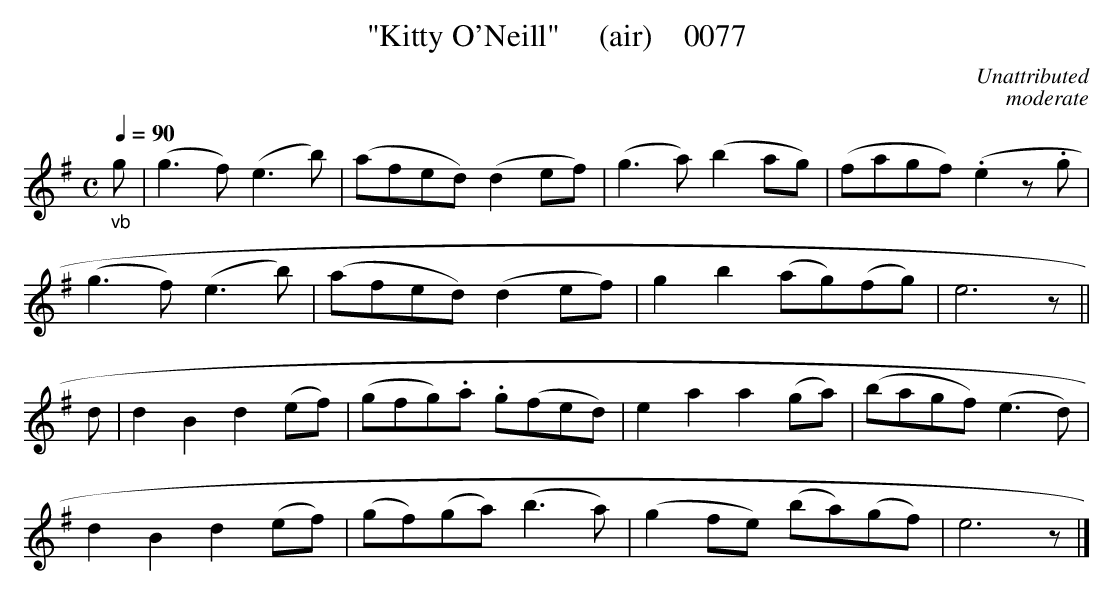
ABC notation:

X:1
T:"Kitty O'Neill"     (air)    0077
C:Unattributed
C:moderate
Q:1/4=90
M:C
L:1/8
K:G
"_vb"g|(g3f) (e3b)|(afed) (d2ef)|(g3a) (b2ag)|(fagf) (.e2z.g|
(g3f) (e3b)|(afed) (d2ef)|g2b2(ag)(fg)|e6z||
d|d2B2d2(ef)|(gfg).a .g(fed)|e2a2a2(ga)|(bagf) (e3d)|
d2B2d2(ef)|(gf)(ga) (b3a)|(g2fe) (ba)(gf)|e6z|]
